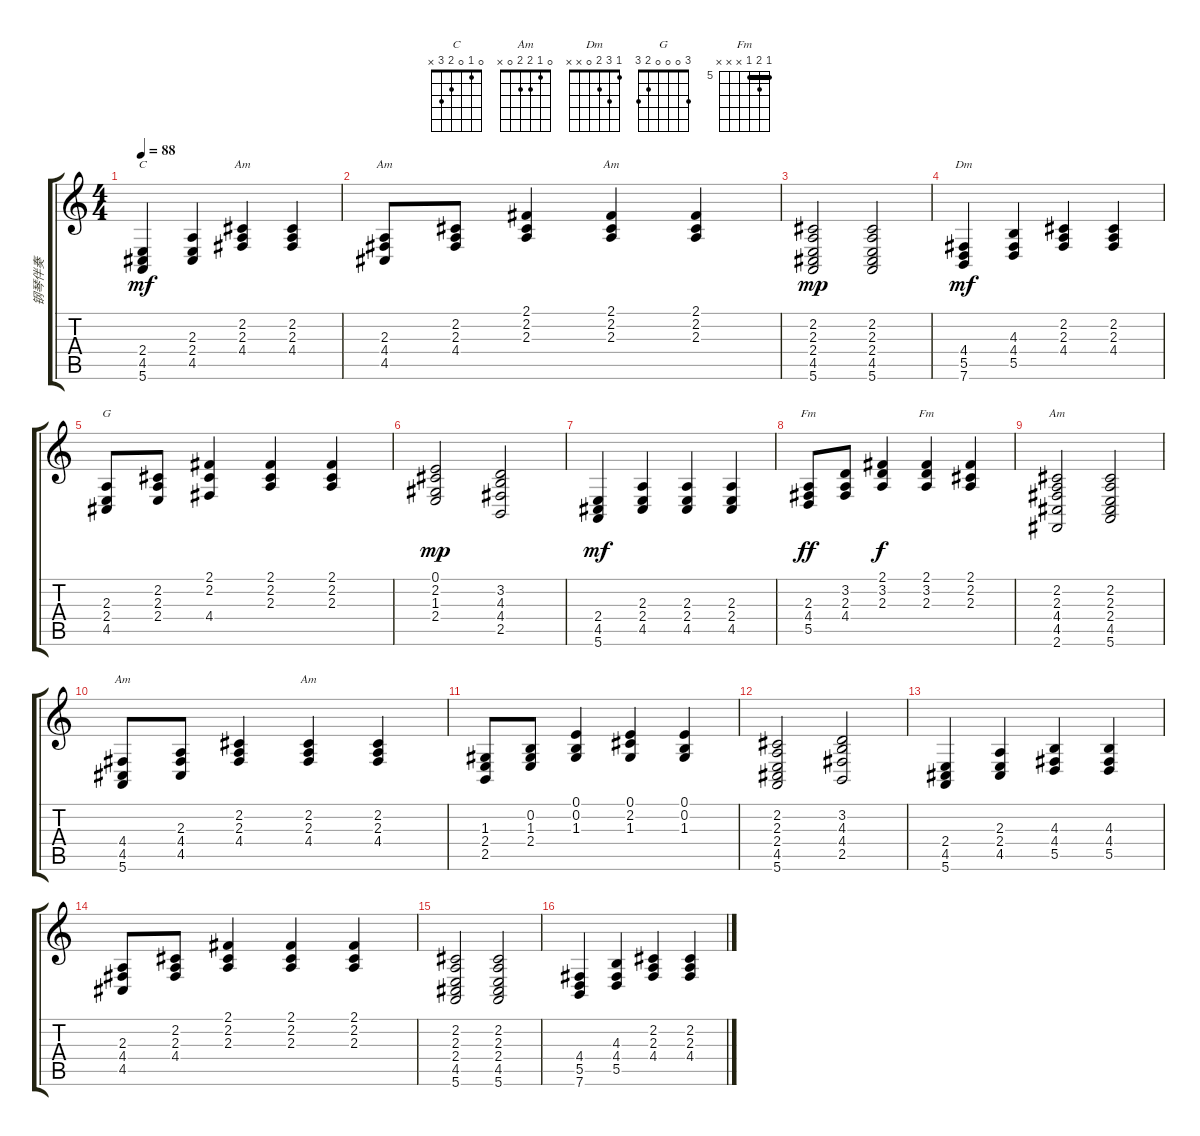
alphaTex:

\track ("钢琴伴奏" "钢琴伴奏") {instrument brightacousticpiano}
\staff {score tabs}
\tuning (E4 B3 G3 D3 A2 E2) {hide}
\chord ("C" 0 1 0 2 3 x)
\chord ("Am" 0 1 0 2 3 x)
\chord ("Am" x 1 2 3 x x)
\chord ("Am" 5 6 5 x x x) {firstfret 5 barre 5}
\chord ("Dm" 1 3 2 0 x x)
\chord ("G" 3 0 0 0 2 3)
\chord ("Fm" x 1 2 3 x x)
\chord ("Fm" 5 6 5 x x x) {firstfret 5 barre 5}
\chord ("Am" 1 3 4 0 x 3)
\chord ("Am" x x 2 2 3 x) {barre 2}
\chord ("Am" 0 1 2 2 0 x)
\ts (4 4)
\tempo 88
\clef g2
\ks c
(2.4 4.5 5.6).4{ch "C" dy mf} (2.3 2.4 4.5).4 (2.2 2.3 4.4).4{ch "Am"} (2.2 2.3 4.4).4 |
(2.3 4.4 4.5).8{ch "Am"} (2.2 2.3 4.4).8 (2.1 2.2 2.3).4 (2.1 2.2 2.3).4{ch "Am"} (2.1 2.2 2.3).4 |
(2.2 2.3 2.4 4.5 5.6).2{dy mp} (2.2 2.3 2.4 4.5 5.6).2 |
(4.4 5.5 7.6).4{ch "Dm" dy mf} (4.3 4.4 5.5).4 (2.2 2.3 4.4).4 (2.2 2.3 4.4).4 |
(2.3 2.4 4.5).8{ch "G"} (2.2 2.3 2.4).8 (2.1 2.2 4.4).4 (2.1 2.2 2.3).4 (2.1 2.2 2.3).4 |
(0.1 2.2 1.3 2.4).2{dy mp} (3.2 4.3 4.4 2.5).2 |
(2.4 4.5 5.6).4{dy mf} (2.3 2.4 4.5).4 (2.3 2.4 4.5).4 (2.3 2.4 4.5).4 |
(2.3 4.4 5.5).8{ch "Fm" dy ff} (3.2 2.3 4.4).8 (2.1 3.2 2.3).4{dy f} (2.1 3.2 2.3).4{ch "Fm"} (2.1 2.2 2.3).4 |
(2.2 2.3 4.4 4.5 2.6).2{ch "Am"} (2.2 2.3 2.4 4.5 5.6).2 |
(4.4 4.5 5.6).8{ch "Am"} (2.3 4.4 4.5).8 (2.2 2.3 4.4).4 (2.2 2.3 4.4).4{ch "Am"} (2.2 2.3 4.4).4 |
(1.3 2.4 2.5).8 (0.2 1.3 2.4).8 (0.1 0.2 1.3).4 (0.1 2.2 1.3).4 (0.1 0.2 1.3).4 |
(2.2 2.3 2.4 4.5 5.6).2 (3.2 4.3 4.4 2.5).2 |
(2.4 4.5 5.6).4 (2.3 2.4 4.5).4 (4.3 4.4 5.5).4 (4.3 4.4 5.5).4 |
(2.3 4.4 4.5).8 (2.2 2.3 4.4).8 (2.1 2.2 2.3).4 (2.1 2.2 2.3).4 (2.1 2.2 2.3).4 |
(2.2 2.3 2.4 4.5 5.6).2 (2.2 2.3 2.4 4.5 5.6).2 |
(4.4 5.5 7.6).4 (4.3 4.4 5.5).4 (2.2 2.3 4.4).4 (2.2 2.3 4.4).4
